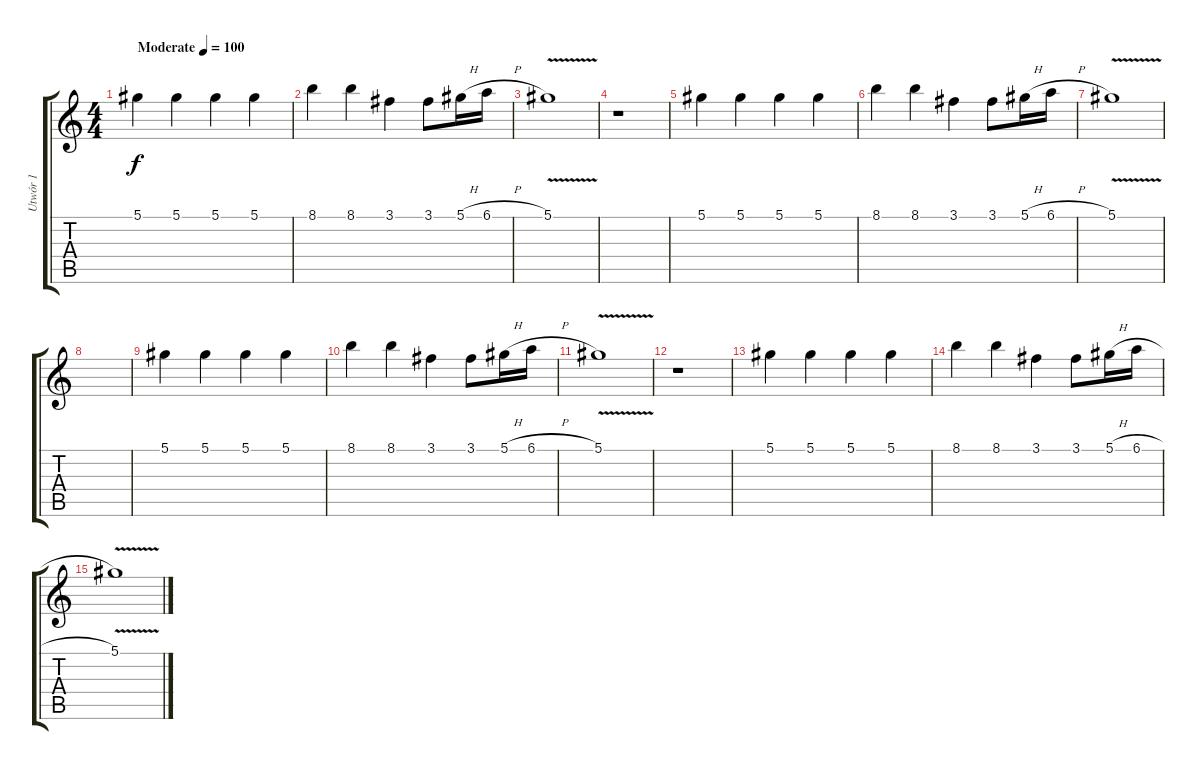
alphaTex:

\track ("Utwór 1" "Utwór 1") {instrument acousticguitarsteel}
\staff {score tabs}
\tuning (Eb4 Bb3 Gb3 Db3 Ab2 Db2) {hide}
\ts (4 4)
\tempo (100 "Moderate")
\clef g2
\ks c
5.1.4{dy f instrument acousticguitarsteel} 5.1.4 5.1.4 5.1.4 |
8.1.4 8.1.4 3.1.4 3.1.8 5.1{h}.16 6.1{h}.16 |
5.1{v}.1 |
r.1 |
5.1.4 5.1.4 5.1.4 5.1.4 |
8.1.4 8.1.4 3.1.4 3.1.8 5.1{h}.16 6.1{h}.16 |
5.1{v}.1 |
|
5.1.4 5.1.4 5.1.4 5.1.4 |
8.1.4 8.1.4 3.1.4 3.1.8 5.1{h}.16 6.1{h}.16 |
5.1{v}.1 |
r.1 |
5.1.4 5.1.4 5.1.4 5.1.4 |
8.1.4 8.1.4 3.1.4 3.1.8 5.1{h}.16 6.1{h}.16 |
5.1{v}.1
